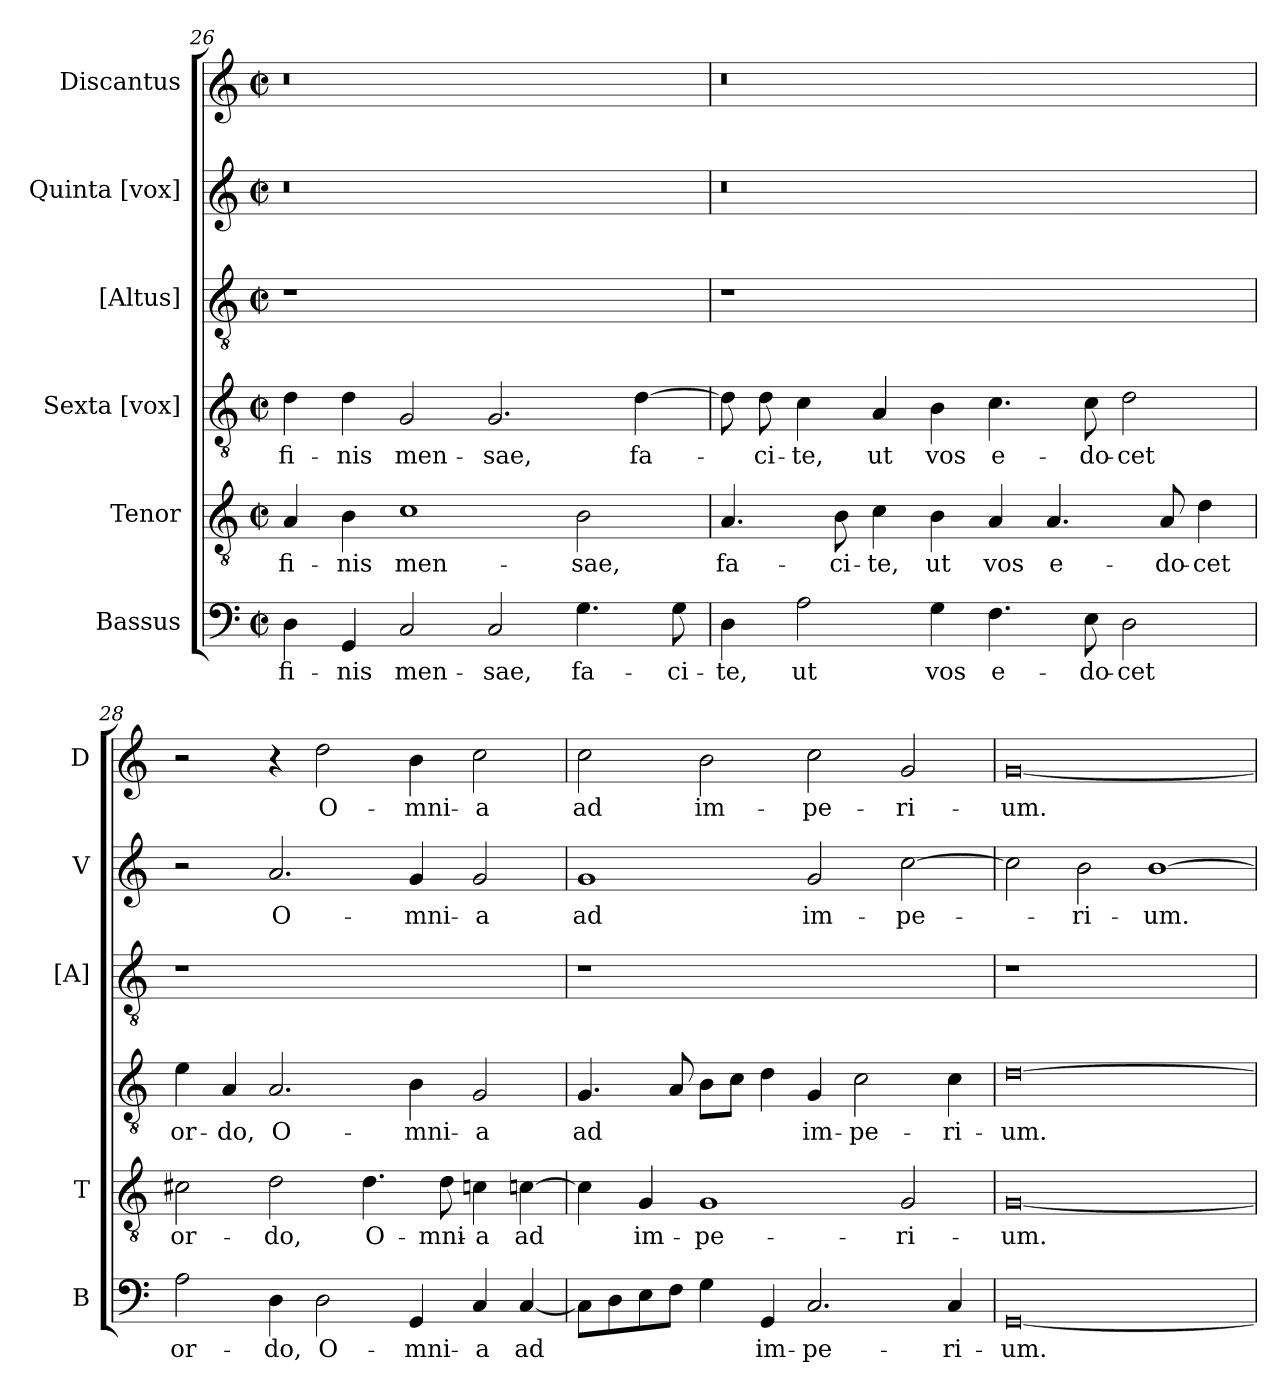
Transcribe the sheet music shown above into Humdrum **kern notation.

**kern	**text	**kern	**text	**kern	**text	**kern	**kern	**text	**kern	**text
*part6	*part6	*part5	*part5	*part4	*part4	*part3	*part2	*part2	*part1	*part1
*staff6	*staff6	*staff5	*staff5	*staff4	*staff4	*staff3	*staff2	*staff2	*staff1	*staff1
*I"Bassus	*	*I"Tenor	*	*I"Sexta [vox]	*	*I"[Altus]	*I"Quinta [vox]	*	*I"Discantus	*
*I'B	*	*I'T	*	*	*	*I'[A]	*I'V	*	*I'D	*
*clefF4	*	*clefGv2	*	*clefGv2	*	*clefGv2	*clefG2	*	*clefG2	*
*k[]	*	*k[]	*	*k[]	*	*k[]	*k[]	*	*k[]	*
*C:	*	*C:	*	*C:	*	*C:	*C:	*	*C:	*
*M2/2	*	*M2/2	*	*M2/2	*	*M2/2	*M2/2	*	*M2/2	*
*met(c|)	*	*met(c|)	*	*met(c|)	*	*met(c|)	*met(c|)	*	*met(c|)	*
=26	=26	=26	=26	=26	=26	=26	=26	=26	=26	=26
4D\	fi-	4A/	fi-	4d\	fi-	1r	0r	.	0r	.
4GG/	-nis	4B\	-nis	4d\	-nis	.	.	.	.	.
2C/	men-	1c	men-	2G/	men-	.	.	.	.	.
2C/	-sae,	.	.	2.G/	-sae,	1ryy	.	.	.	.
4.G\	fa-	2B\	-sae,	.	.	.	.	.	.	.
.	.	.	.	[4d\	fa-	.	.	.	.	.
8G\	-ci-	.	.	.	.	.	.	.	.	.
=27	=27	=27	=27	=27	=27	=27	=27	=27	=27	=27
4D\	-te,	4.A/	fa-	8d\]	.	1r	0r	.	0r	.
.	.	.	.	8d\	-ci-	.	.	.	.	.
2A\	ut	.	.	4c\	-te,	.	.	.	.	.
.	.	8B\	-ci-	.	.	.	.	.	.	.
.	.	4c\	-te,	4A/	ut	.	.	.	.	.
4G\	vos	4B\	ut	4B\	vos	.	.	.	.	.
4.F\	e-	4A/	vos	4.c\	e-	1ryy	.	.	.	.
.	.	4.A/	e-	.	.	.	.	.	.	.
8E\	-do-	.	.	8c\	-do-	.	.	.	.	.
2D\	-cet	.	.	2d\	-cet	.	.	.	.	.
.	.	8A/	-do-	.	.	.	.	.	.	.
.	.	4d\	-cet	.	.	.	.	.	.	.
!!LO:LB:g=z
=28	=28	=28	=28	=28	=28	=28	=28	=28	=28	=28
2A\	or-	2c#X\	or-	4e\	or-	1r	2r	.	2r	.
.	.	.	.	4A/	-do,	.	.	.	.	.
4D\	-do,	2d\	-do,	2.A/	O-	.	2.a/	O-	4r	.
2D\	O-	.	.	.	.	.	.	.	2dd\	O-
.	.	4.d\	O-	.	.	1ryy	.	.	.	.
4GG/	-mni-	.	.	4B\	-mni-	.	4g/	-mni-	4b\	-mni-
.	.	8d\	-mni-	.	.	.	.	.	.	.
4C/	-a	4cn\	-a	2G/	-a	.	2g/	-a	2cc\	-a
[4C/	ad	[4cn\	ad	.	.	.	.	.	.	.
=29	=29	=29	=29	=29	=29	=29	=29	=29	=29	=29
8C\L]	.	4c\]	.	4.G/	ad	1r	1g	ad	2cc\	ad
8D\	.	.	.	.	.	.	.	.	.	.
8E\	.	4G/	im-	.	.	.	.	.	.	.
8F\J	.	.	.	8A/	.	.	.	.	.	.
4G\	.	1G	-pe-	8B\L	.	.	.	.	2b\	im-
.	.	.	.	8c\J	.	.	.	.	.	.
4GG/	im-	.	.	4d\	.	.	.	.	.	.
2.C/	-pe-	.	.	4G/	im-	1ryy	2g/	im-	2cc\	-pe-
.	.	.	.	2c\	-pe-	.	.	.	.	.
.	.	2G/	-ri-	.	.	.	[2cc\	-pe-	2g/	-ri-
4C/	-ri-	.	.	4c\	-ri-	.	.	.	.	.
=30	=30	=30	=30	=30	=30	=30	=30	=30	=30	=30
[0GG	-um.	[0G	-um.	[0d	-um.	1r	2cc\]	.	[0g	-um.
.	.	.	.	.	.	.	2b\	-ri-	.	.
.	.	.	.	.	.	1ryy	[1b	-um.	.	.
=	=	=	=	=	=	=	=	=	=	=
*-	*-	*-	*-	*-	*-	*-	*-	*-	*-	*-
